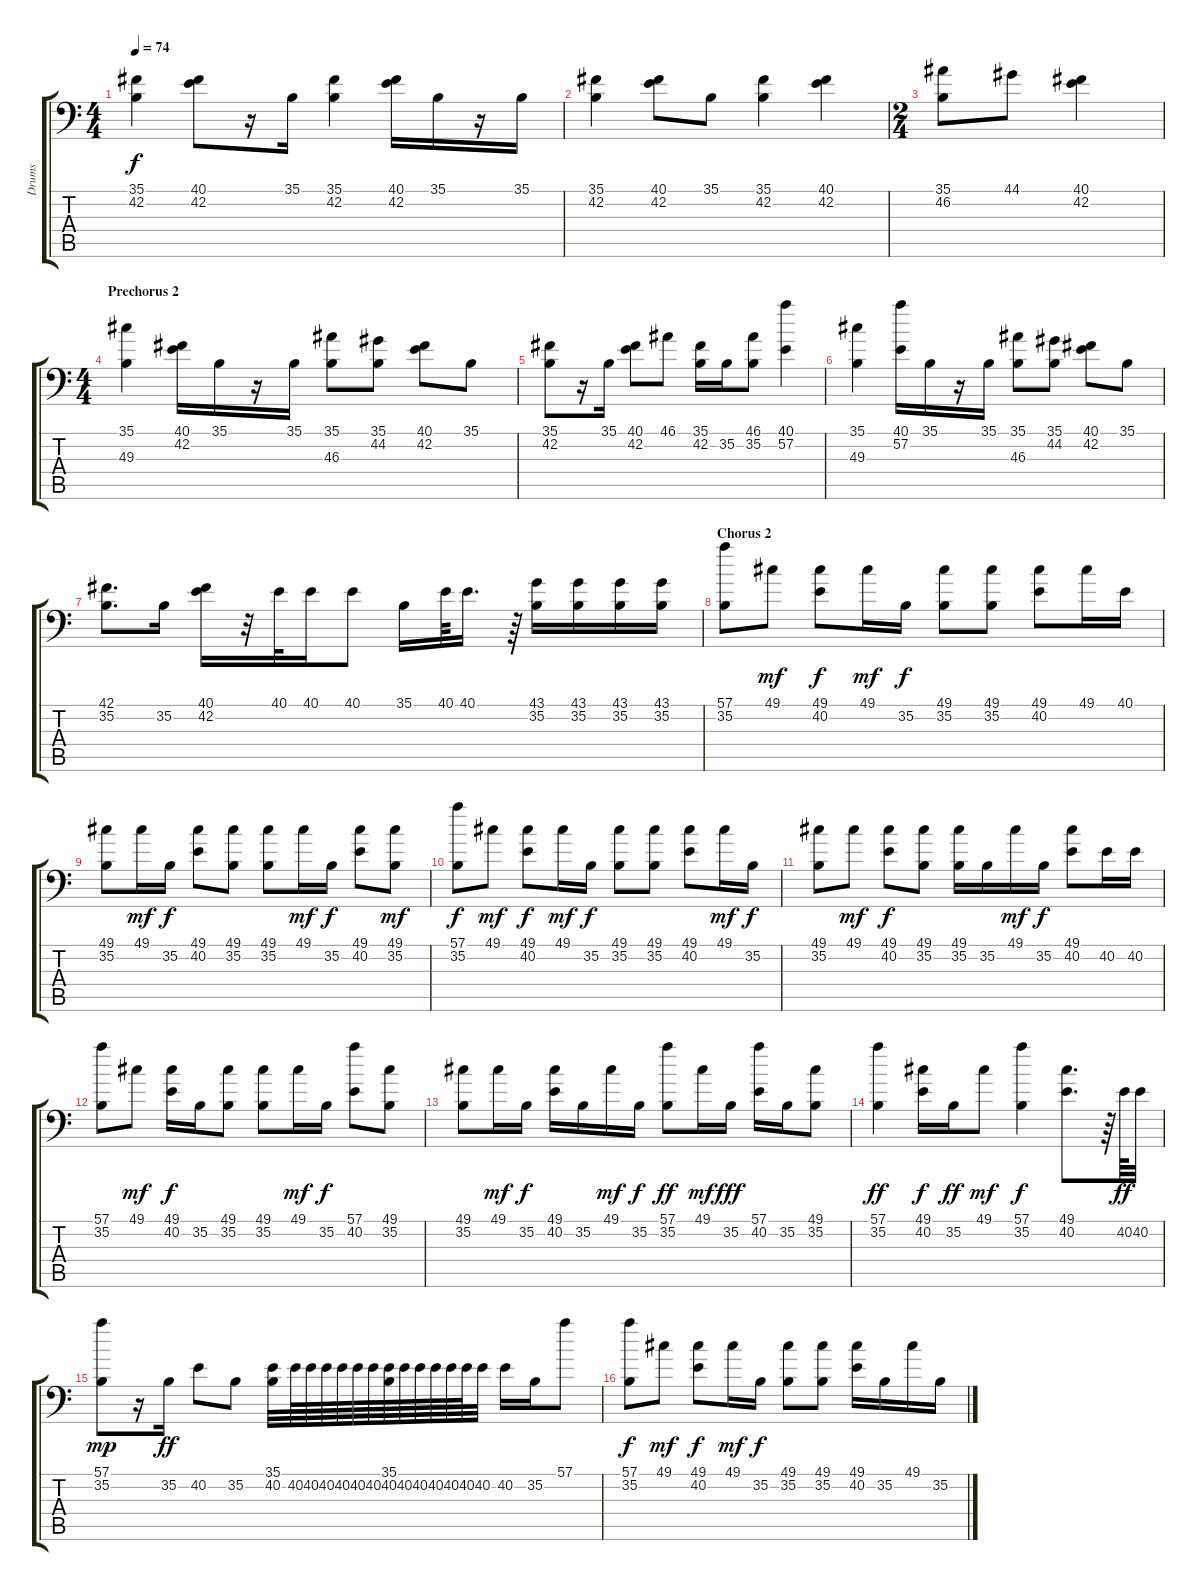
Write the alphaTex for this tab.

\track ("Drums" "Drums") {instrument acousticgrandpiano}
\staff {score tabs}
\tuning (C-1 C-1 C-1 C-1 C-1 C-1) {hide}
\ts (4 4)
\tempo 74
\clef f4
\ks c
(35.1 42.2).4{dy f} (40.1 42.2).8 r.16 35.1.16 (35.1 42.2).4 (40.1 42.2).16 35.1.16 r.16 35.1.16 |
(35.1 42.2).4 (40.1 42.2).8 35.1.8 (35.1 42.2).4 (40.1 42.2).4 |
\ts (2 4)
(35.1 46.2).8 44.1.8 (40.1 42.2).4 |
\ts (4 4)
\section ("" "Prechorus 2")
(35.1 49.3).4 (40.1 42.2).16 35.1.16 r.16 35.1.16 (35.1 46.3).8 (35.1 44.2).8 (40.1 42.2).8 35.1.8 |
(35.1 42.2).8 r.16 35.1.16 (40.1 42.2).8 46.1.8 (35.1 42.2).16 35.2.16 (46.1 35.2).8 (40.1 57.2).4 |
(35.1 49.3).4 (40.1 57.2).16 35.1.16 r.16 35.1.16 (35.1 46.3).8 (35.1 44.2).8 (40.1 42.2).8 35.1.8 |
(42.1 35.2).8{d} 35.2.16 (40.1 42.2).16 r.32 40.1.32 40.1.16 40.1.8 35.1.16 40.1.64 40.1.16{d} r.64 (43.1 35.2).16 (43.1 35.2).16 (43.1 35.2).16 (43.1 35.2).16 |
\section ("" "Chorus 2")
(57.1 35.2).8 49.1.8{dy mf} (49.1 40.2).8{dy f} 49.1.16{dy mf} 35.2.16{dy f} (49.1 35.2).8 (49.1 35.2).8 (49.1 40.2).8 49.1.16 40.1.16 |
(49.1 35.2).8 49.1.16{dy mf} 35.2.16{dy f} (49.1 40.2).8 (49.1 35.2).8 (49.1 35.2).8 49.1.16{dy mf} 35.2.16{dy f} (49.1 40.2).8 (49.1 35.2).8{dy mf} |
(57.1 35.2).8{dy f} 49.1.8{dy mf} (49.1 40.2).8{dy f} 49.1.16{dy mf} 35.2.16{dy f} (49.1 35.2).8 (49.1 35.2).8 (49.1 40.2).8 49.1.16{dy mf} 35.2.16{dy f} |
(49.1 35.2).8 49.1.8{dy mf} (49.1 40.2).8{dy f} (49.1 35.2).8 (49.1 35.2).16 35.2.16 49.1.16{dy mf} 35.2.16{dy f} (49.1 40.2).8 40.2.16 40.2.16 |
(57.1 35.2).8 49.1.8{dy mf} (49.1 40.2).16{dy f} 35.2.16 (49.1 35.2).8 (49.1 35.2).8 49.1.16{dy mf} 35.2.16{dy f} (57.1 40.2).8 (49.1 35.2).8 |
(49.1 35.2).8 49.1.16{dy mf} 35.2.16{dy f} (49.1 40.2).16 35.2.16 49.1.16{dy mf} 35.2.16{dy f} (57.1 35.2).8{dy ff} 49.1.16{dy mf} 35.2.16{dy fff} (57.1 40.2).16 35.2.16 (49.1 35.2).8 |
(57.1 35.2).4{dy ff} (49.1 40.2).16{dy f} 35.2.16{dy ff} 49.1.8{dy mf} (57.1 35.2).4{dy f} (49.1 40.2).8{d} r.64 40.2.64{dy ff} 40.2.32 |
(57.1 35.2).8{dy mp} r.16 35.2.16{dy ff} 40.2.8 35.2.8 (35.1 40.2).32 40.2.64 40.2.64 40.2.64 40.2.64 40.2.64 40.2.64 (35.1 40.2).64 40.2.64 40.2.64 40.2.64 40.2.64 40.2.64 40.2.32 40.2.16 35.2.16 57.1.8 |
(57.1 35.2).8{dy f} 49.1.8{dy mf} (49.1 40.2).8{dy f} 49.1.16{dy mf} 35.2.16{dy f} (49.1 35.2).8 (49.1 35.2).8 (49.1 40.2).16 35.2.16 49.1.16 35.2.16
